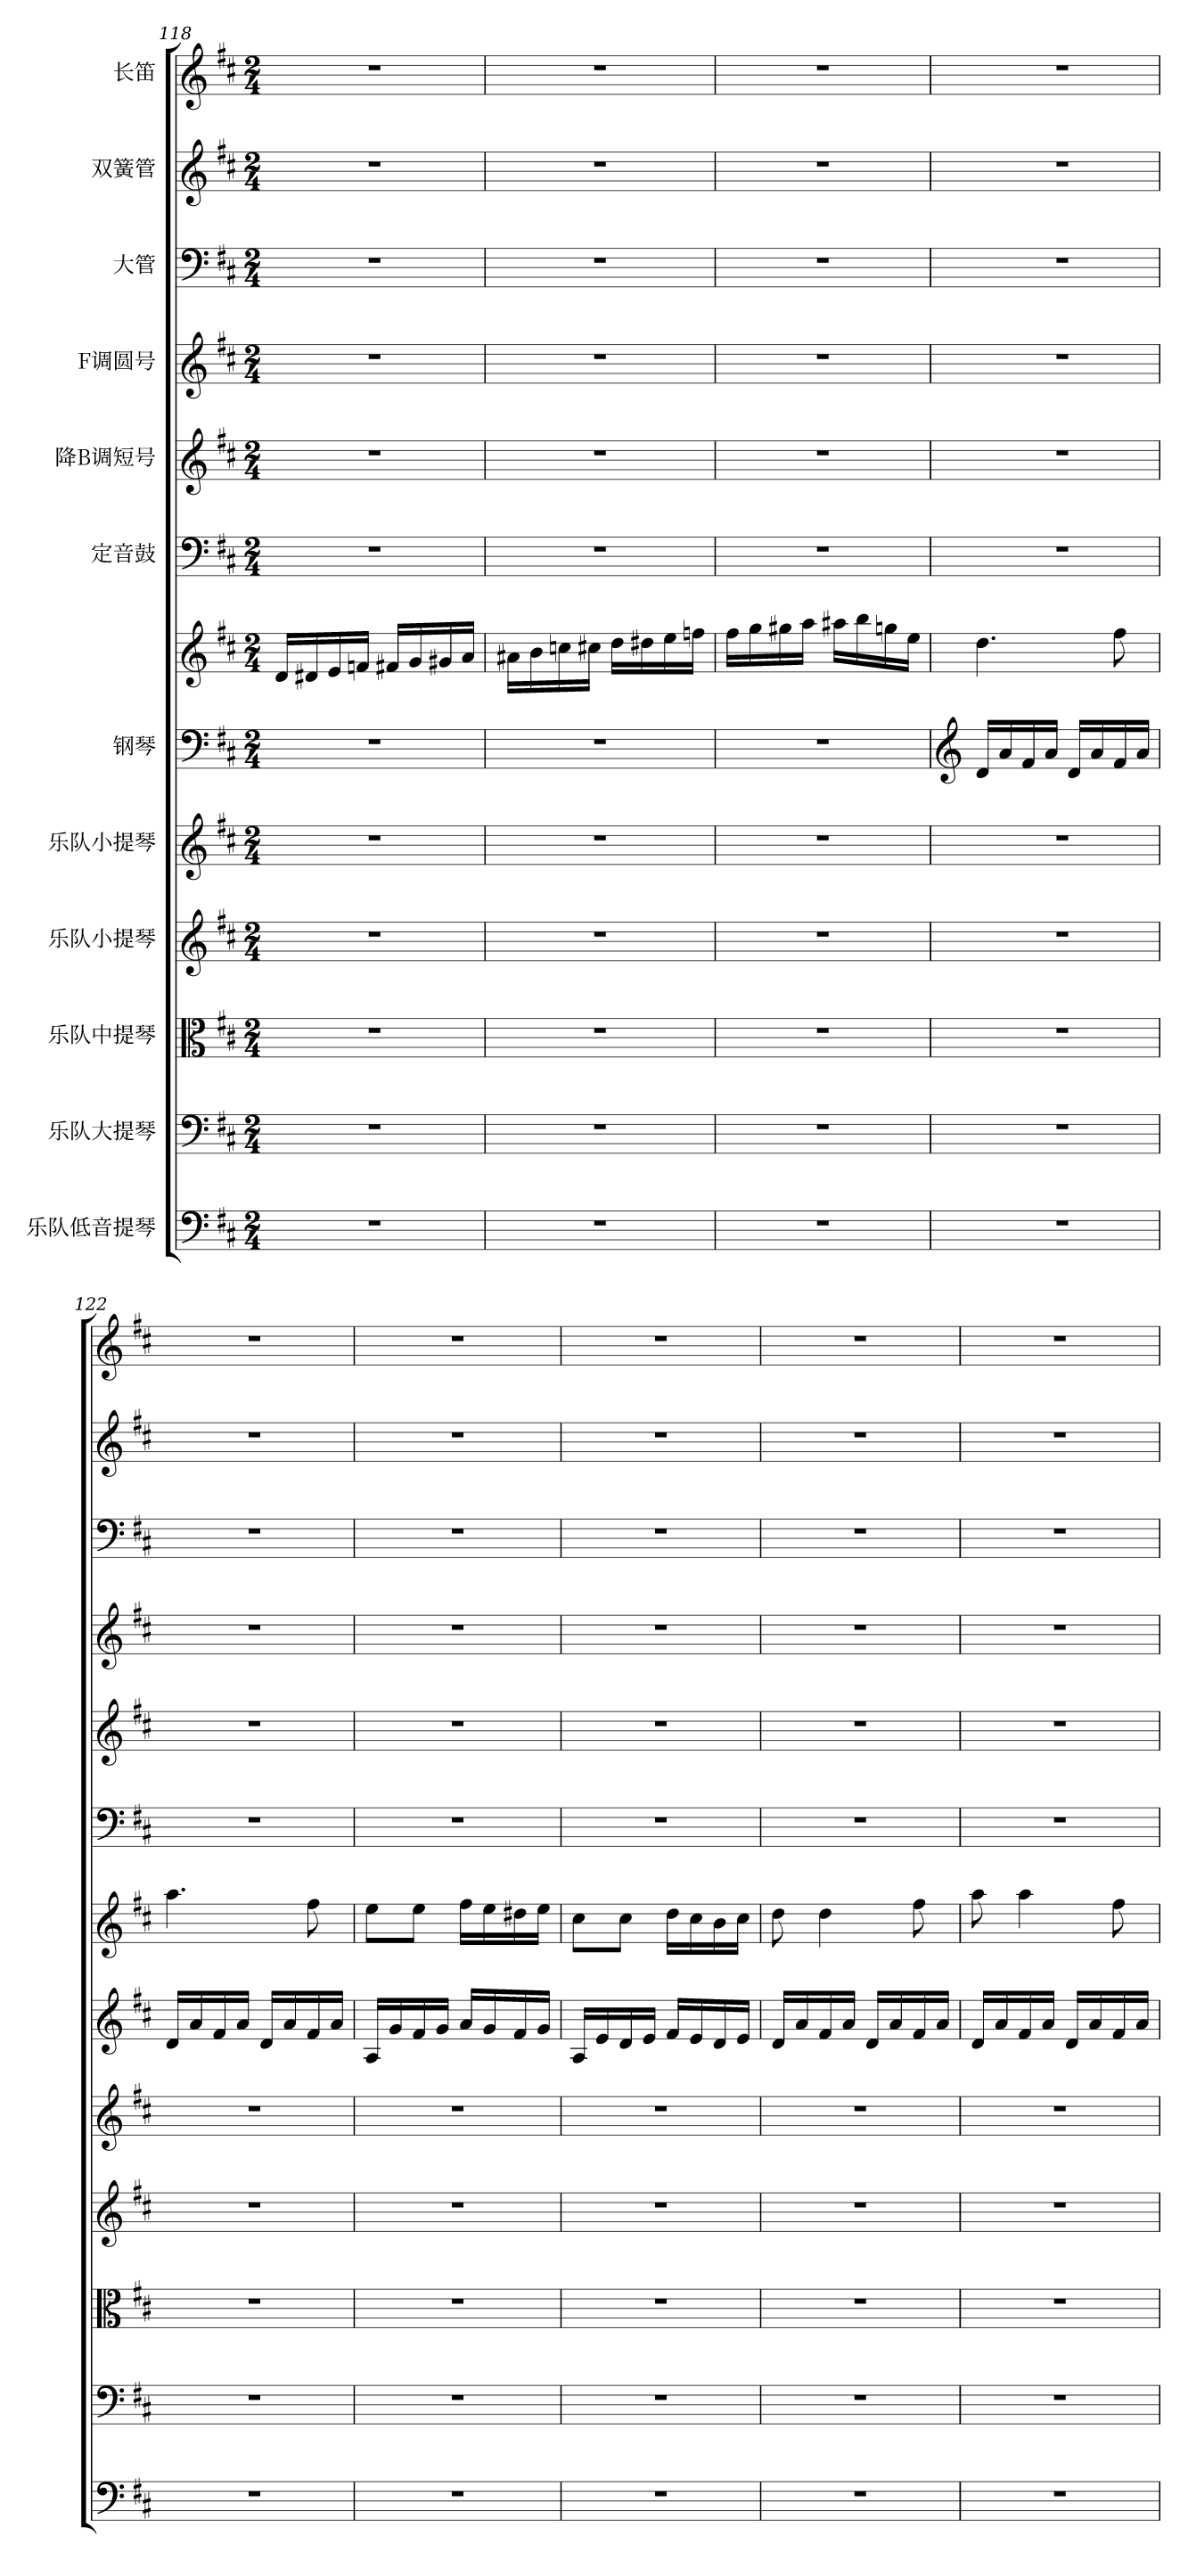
**kern	**kern	**kern	**kern	**kern	**kern	**kern	**kern	**kern	**kern	**kern	**kern	**kern
*part12	*part11	*part10	*part9	*part8	*part7	*part7	*part6	*part5	*part4	*part3	*part2	*part1
*staff13	*staff12	*staff11	*staff10	*staff9	*staff8	*staff7	*staff6	*staff5	*staff4	*staff3	*staff2	*staff1
*I"乐队低音提琴	*I"乐队大提琴	*I"乐队中提琴	*I"乐队小提琴	*I"乐队小提琴	*I"钢琴	*	*I"定音鼓	*I"降B调短号	*I"F调圆号	*I"大管	*I"双簧管	*I"长笛
*clefF4	*clefF4	*clefC3	*clefG2	*clefG2	*clefF4	*clefG2	*clefF4	*clefG2	*clefG2	*clefF4	*clefG2	*clefG2
*ITrd7c12	*	*	*	*	*	*	*	*ITrd1c2	*ITrd4c7	*	*	*
*k[f#c#]	*k[f#c#]	*k[f#c#]	*k[f#c#]	*k[f#c#]	*k[f#c#]	*k[f#c#]	*k[f#c#]	*k[]	*k[f#]	*k[f#c#]	*k[f#c#]	*k[f#c#]
*M2/4	*M2/4	*M2/4	*M2/4	*M2/4	*M2/4	*M2/4	*M2/4	*M2/4	*M2/4	*M2/4	*M2/4	*M2/4
=118	=118	=118	=118	=118	=118	=118	=118	=118	=118	=118	=118	=118
2r	2r	2r	2r	2r	2r	16d/LL	2r	2r	2r	2r	2r	2r
.	.	.	.	.	.	16d#X/	.	.	.	.	.	.
.	.	.	.	.	.	16e/	.	.	.	.	.	.
.	.	.	.	.	.	16fn/JJ	.	.	.	.	.	.
.	.	.	.	.	.	16f#X/LL	.	.	.	.	.	.
.	.	.	.	.	.	16g/	.	.	.	.	.	.
.	.	.	.	.	.	16g#X/	.	.	.	.	.	.
.	.	.	.	.	.	16a/JJ	.	.	.	.	.	.
!!LO:PB:g=z
=119	=119	=119	=119	=119	=119	=119	=119	=119	=119	=119	=119	=119
2r	2r	2r	2r	2r	2r	16a#X\LL	2r	2r	2r	2r	2r	2r
.	.	.	.	.	.	16b\	.	.	.	.	.	.
.	.	.	.	.	.	16ccn\	.	.	.	.	.	.
.	.	.	.	.	.	16cc#X\JJ	.	.	.	.	.	.
.	.	.	.	.	.	16dd\LL	.	.	.	.	.	.
.	.	.	.	.	.	16dd#X\	.	.	.	.	.	.
.	.	.	.	.	.	16ee\	.	.	.	.	.	.
.	.	.	.	.	.	16ffn\JJ	.	.	.	.	.	.
=120	=120	=120	=120	=120	=120	=120	=120	=120	=120	=120	=120	=120
2r	2r	2r	2r	2r	2r	16ff#\LL	2r	2r	2r	2r	2r	2r
.	.	.	.	.	.	16gg\	.	.	.	.	.	.
.	.	.	.	.	.	16gg#X\	.	.	.	.	.	.
.	.	.	.	.	.	16aa\JJ	.	.	.	.	.	.
.	.	.	.	.	.	16aa#X\LL	.	.	.	.	.	.
.	.	.	.	.	.	16bb\	.	.	.	.	.	.
.	.	.	.	.	.	16ggn\	.	.	.	.	.	.
.	.	.	.	.	.	16ee\JJ	.	.	.	.	.	.
=121	=121	=121	=121	=121	=121	=121	=121	=121	=121	=121	=121	=121
*	*	*	*	*	*clefG2	*	*	*	*	*	*	*
2r	2r	2r	2r	2r	16d/LL	4.dd\	2r	2r	2r	2r	2r	2r
.	.	.	.	.	16a/	.	.	.	.	.	.	.
.	.	.	.	.	16f#/	.	.	.	.	.	.	.
.	.	.	.	.	16a/JJ	.	.	.	.	.	.	.
.	.	.	.	.	16d/LL	.	.	.	.	.	.	.
.	.	.	.	.	16a/	.	.	.	.	.	.	.
.	.	.	.	.	16f#/	8ff#\	.	.	.	.	.	.
.	.	.	.	.	16a/JJ	.	.	.	.	.	.	.
!!LO:PB:g=z
=122	=122	=122	=122	=122	=122	=122	=122	=122	=122	=122	=122	=122
2r	2r	2r	2r	2r	16d/LL	4.aa\	2r	2r	2r	2r	2r	2r
.	.	.	.	.	16a/	.	.	.	.	.	.	.
.	.	.	.	.	16f#/	.	.	.	.	.	.	.
.	.	.	.	.	16a/JJ	.	.	.	.	.	.	.
.	.	.	.	.	16d/LL	.	.	.	.	.	.	.
.	.	.	.	.	16a/	.	.	.	.	.	.	.
.	.	.	.	.	16f#/	8ff#\	.	.	.	.	.	.
.	.	.	.	.	16a/JJ	.	.	.	.	.	.	.
=123	=123	=123	=123	=123	=123	=123	=123	=123	=123	=123	=123	=123
2r	2r	2r	2r	2r	16A/LL	8ee\L	2r	2r	2r	2r	2r	2r
.	.	.	.	.	16g/	.	.	.	.	.	.	.
.	.	.	.	.	16f#/	8ee\J	.	.	.	.	.	.
.	.	.	.	.	16g/JJ	.	.	.	.	.	.	.
.	.	.	.	.	16a/LL	16ff#\LL	.	.	.	.	.	.
.	.	.	.	.	16g/	16ee\	.	.	.	.	.	.
.	.	.	.	.	16f#/	16dd#X\	.	.	.	.	.	.
.	.	.	.	.	16g/JJ	16ee\JJ	.	.	.	.	.	.
=124	=124	=124	=124	=124	=124	=124	=124	=124	=124	=124	=124	=124
2r	2r	2r	2r	2r	16A/LL	8cc#\L	2r	2r	2r	2r	2r	2r
.	.	.	.	.	16e/	.	.	.	.	.	.	.
.	.	.	.	.	16d/	8cc#\J	.	.	.	.	.	.
.	.	.	.	.	16e/JJ	.	.	.	.	.	.	.
.	.	.	.	.	16f#/LL	16dd\LL	.	.	.	.	.	.
.	.	.	.	.	16e/	16cc#\	.	.	.	.	.	.
.	.	.	.	.	16d/	16b\	.	.	.	.	.	.
.	.	.	.	.	16e/JJ	16cc#\JJ	.	.	.	.	.	.
=125	=125	=125	=125	=125	=125	=125	=125	=125	=125	=125	=125	=125
2r	2r	2r	2r	2r	16d/LL	8dd\	2r	2r	2r	2r	2r	2r
.	.	.	.	.	16a/	.	.	.	.	.	.	.
.	.	.	.	.	16f#/	4dd\	.	.	.	.	.	.
.	.	.	.	.	16a/JJ	.	.	.	.	.	.	.
.	.	.	.	.	16d/LL	.	.	.	.	.	.	.
.	.	.	.	.	16a/	.	.	.	.	.	.	.
.	.	.	.	.	16f#/	8ff#\	.	.	.	.	.	.
.	.	.	.	.	16a/JJ	.	.	.	.	.	.	.
!!LO:PB:g=z
=126	=126	=126	=126	=126	=126	=126	=126	=126	=126	=126	=126	=126
2r	2r	2r	2r	2r	16d/LL	8aa\	2r	2r	2r	2r	2r	2r
.	.	.	.	.	16a/	.	.	.	.	.	.	.
.	.	.	.	.	16f#/	4aa\	.	.	.	.	.	.
.	.	.	.	.	16a/JJ	.	.	.	.	.	.	.
.	.	.	.	.	16d/LL	.	.	.	.	.	.	.
.	.	.	.	.	16a/	.	.	.	.	.	.	.
.	.	.	.	.	16f#/	8ff#\	.	.	.	.	.	.
.	.	.	.	.	16a/JJ	.	.	.	.	.	.	.
=	=	=	=	=	=	=	=	=	=	=	=	=
*-	*-	*-	*-	*-	*-	*-	*-	*-	*-	*-	*-	*-
